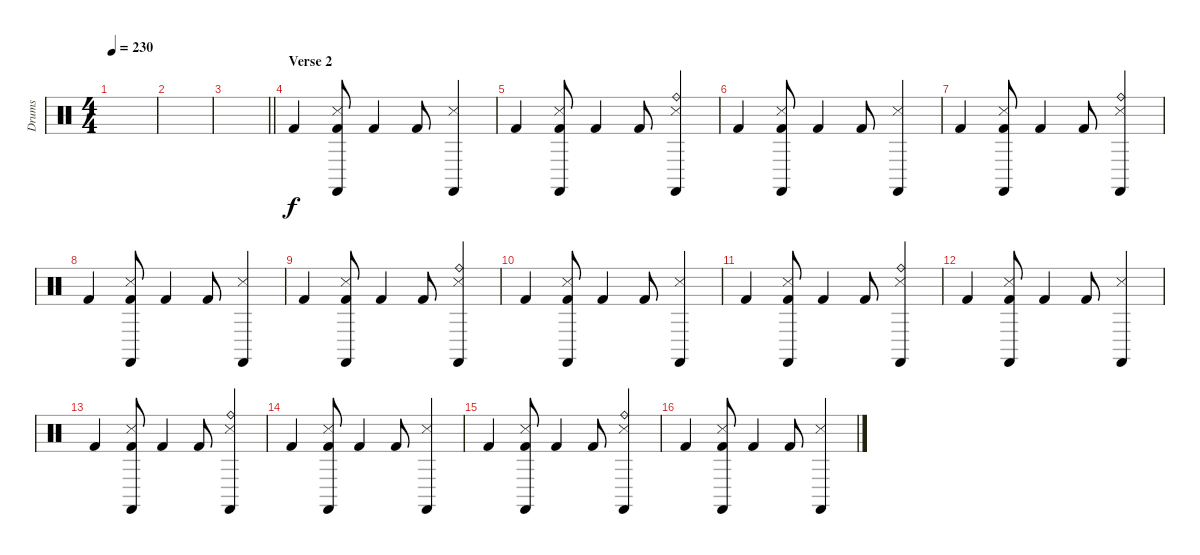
\track ("Drums" "Drums") {instrument percussion}
\staff {score}
\articulation defaults
\ts (4 4)
\tempo 230
\clef neutral
\ks c
|
|
\barLineRight lightlight
|
\section ("" "Verse 2")
"Kick (hit) 2".4{volume 8} ("Castanets (hit)" "Metronome (hit)" "Kick (hit) 2").8 "Kick (hit) 2".4 "Kick (hit) 2".8 ("Castanets (hit)" "Metronome (hit)").4 |
"Kick (hit) 2".4 ("Castanets (hit)" "Metronome (hit)" "Kick (hit) 2").8 "Kick (hit) 2".4 "Kick (hit) 2".8 ("Ride (bell)" "Castanets (hit)" "Metronome (hit)").4 |
"Kick (hit) 2".4 ("Castanets (hit)" "Metronome (hit)" "Kick (hit) 2").8 "Kick (hit) 2".4 "Kick (hit) 2".8 ("Castanets (hit)" "Metronome (hit)").4 |
"Kick (hit) 2".4 ("Castanets (hit)" "Metronome (hit)" "Kick (hit) 2").8 "Kick (hit) 2".4 "Kick (hit) 2".8 ("Ride (bell)" "Castanets (hit)" "Metronome (hit)").4 |
"Kick (hit) 2".4 ("Castanets (hit)" "Metronome (hit)" "Kick (hit) 2").8 "Kick (hit) 2".4 "Kick (hit) 2".8 ("Castanets (hit)" "Metronome (hit)").4 |
"Kick (hit) 2".4 ("Castanets (hit)" "Metronome (hit)" "Kick (hit) 2").8 "Kick (hit) 2".4 "Kick (hit) 2".8 ("Ride (bell)" "Castanets (hit)" "Metronome (hit)").4 |
"Kick (hit) 2".4 ("Castanets (hit)" "Metronome (hit)" "Kick (hit) 2").8 "Kick (hit) 2".4 "Kick (hit) 2".8 ("Castanets (hit)" "Metronome (hit)").4 |
"Kick (hit) 2".4 ("Castanets (hit)" "Metronome (hit)" "Kick (hit) 2").8 "Kick (hit) 2".4 "Kick (hit) 2".8 ("Ride (bell)" "Castanets (hit)" "Metronome (hit)").4 |
"Kick (hit) 2".4 ("Castanets (hit)" "Metronome (hit)" "Kick (hit) 2").8 "Kick (hit) 2".4 "Kick (hit) 2".8 ("Castanets (hit)" "Metronome (hit)").4 |
"Kick (hit) 2".4 ("Castanets (hit)" "Metronome (hit)" "Kick (hit) 2").8 "Kick (hit) 2".4 "Kick (hit) 2".8 ("Ride (bell)" "Castanets (hit)" "Metronome (hit)").4 |
"Kick (hit) 2".4 ("Castanets (hit)" "Metronome (hit)" "Kick (hit) 2").8 "Kick (hit) 2".4 "Kick (hit) 2".8 ("Castanets (hit)" "Metronome (hit)").4 |
"Kick (hit) 2".4 ("Castanets (hit)" "Metronome (hit)" "Kick (hit) 2").8 "Kick (hit) 2".4 "Kick (hit) 2".8 ("Ride (bell)" "Castanets (hit)" "Metronome (hit)").4 |
"Kick (hit) 2".4 ("Castanets (hit)" "Metronome (hit)" "Kick (hit) 2").8 "Kick (hit) 2".4 "Kick (hit) 2".8 ("Castanets (hit)" "Metronome (hit)").4
